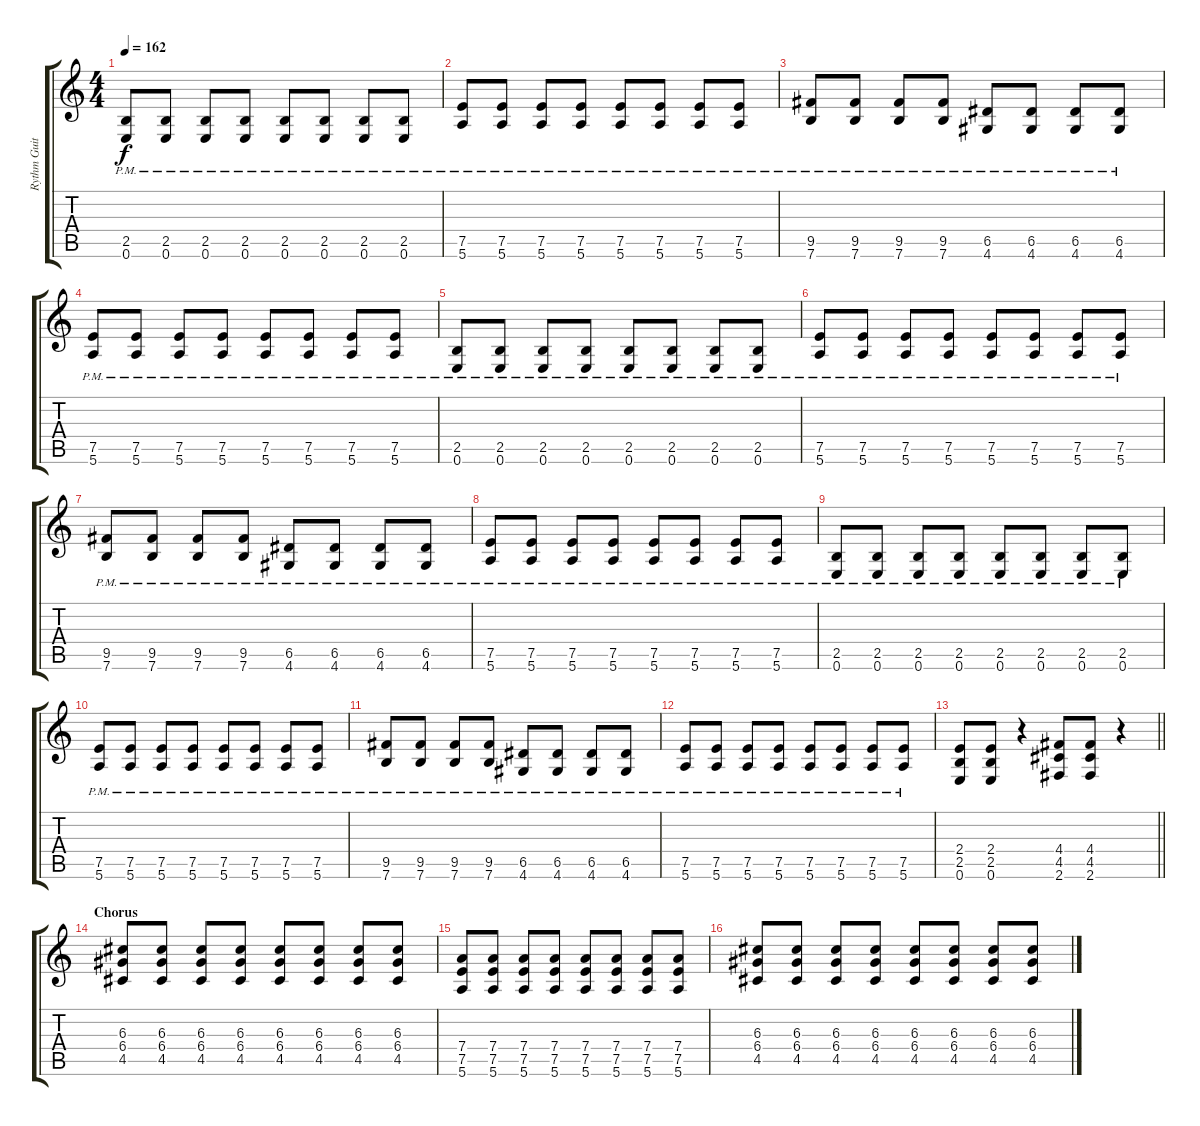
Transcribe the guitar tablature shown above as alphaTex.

\track ("Rythm Guitar" "Rythm Guit") {instrument distortionguitar}
\staff {score tabs}
\tuning (E4 B3 G3 D3 A2 E2) {hide}
\ts (4 4)
\tempo 162
\clef g2
\ks c
(2.5{pm} 0.6{pm}).8{dy f} (2.5{pm} 0.6{pm}).8 (2.5{pm} 0.6{pm}).8 (2.5{pm} 0.6{pm}).8 (2.5{pm} 0.6{pm}).8 (2.5{pm} 0.6{pm}).8 (2.5{pm} 0.6{pm}).8 (2.5{pm} 0.6{pm}).8 |
(7.5{pm} 5.6{pm}).8 (7.5{pm} 5.6{pm}).8 (7.5{pm} 5.6{pm}).8 (7.5{pm} 5.6{pm}).8 (7.5{pm} 5.6{pm}).8 (7.5{pm} 5.6{pm}).8 (7.5{pm} 5.6{pm}).8 (7.5{pm} 5.6{pm}).8 |
(9.5{pm} 7.6{pm}).8 (9.5{pm} 7.6{pm}).8 (9.5{pm} 7.6{pm}).8 (9.5{pm} 7.6{pm}).8 (6.5{pm} 4.6{pm}).8 (6.5{pm} 4.6{pm}).8 (6.5{pm} 4.6{pm}).8 (6.5{pm} 4.6{pm}).8 |
(7.5{pm} 5.6{pm}).8 (7.5{pm} 5.6{pm}).8 (7.5{pm} 5.6{pm}).8 (7.5{pm} 5.6{pm}).8 (7.5{pm} 5.6{pm}).8 (7.5{pm} 5.6{pm}).8 (7.5{pm} 5.6{pm}).8 (7.5{pm} 5.6{pm}).8 |
(2.5{pm} 0.6{pm}).8 (2.5{pm} 0.6{pm}).8 (2.5{pm} 0.6{pm}).8 (2.5{pm} 0.6{pm}).8 (2.5{pm} 0.6{pm}).8 (2.5{pm} 0.6{pm}).8 (2.5{pm} 0.6{pm}).8 (2.5{pm} 0.6{pm}).8 |
(7.5{pm} 5.6{pm}).8 (7.5{pm} 5.6{pm}).8 (7.5{pm} 5.6{pm}).8 (7.5{pm} 5.6{pm}).8 (7.5{pm} 5.6{pm}).8 (7.5{pm} 5.6{pm}).8 (7.5{pm} 5.6{pm}).8 (7.5{pm} 5.6{pm}).8 |
(9.5{pm} 7.6{pm}).8 (9.5{pm} 7.6{pm}).8 (9.5{pm} 7.6{pm}).8 (9.5{pm} 7.6{pm}).8 (6.5{pm} 4.6{pm}).8 (6.5{pm} 4.6{pm}).8 (6.5{pm} 4.6{pm}).8 (6.5{pm} 4.6{pm}).8 |
(7.5{pm} 5.6{pm}).8 (7.5{pm} 5.6{pm}).8 (7.5{pm} 5.6{pm}).8 (7.5{pm} 5.6{pm}).8 (7.5{pm} 5.6{pm}).8 (7.5{pm} 5.6{pm}).8 (7.5{pm} 5.6{pm}).8 (7.5{pm} 5.6{pm}).8 |
(2.5{pm} 0.6{pm}).8 (2.5{pm} 0.6{pm}).8 (2.5{pm} 0.6{pm}).8 (2.5{pm} 0.6{pm}).8 (2.5{pm} 0.6{pm}).8 (2.5{pm} 0.6{pm}).8 (2.5{pm} 0.6{pm}).8 (2.5{pm} 0.6{pm}).8 |
(7.5{pm} 5.6{pm}).8 (7.5{pm} 5.6{pm}).8 (7.5{pm} 5.6{pm}).8 (7.5{pm} 5.6{pm}).8 (7.5{pm} 5.6{pm}).8 (7.5{pm} 5.6{pm}).8 (7.5{pm} 5.6{pm}).8 (7.5{pm} 5.6{pm}).8 |
(9.5{pm} 7.6{pm}).8 (9.5{pm} 7.6{pm}).8 (9.5{pm} 7.6{pm}).8 (9.5{pm} 7.6{pm}).8 (6.5{pm} 4.6{pm}).8 (6.5{pm} 4.6{pm}).8 (6.5{pm} 4.6{pm}).8 (6.5{pm} 4.6{pm}).8 |
(7.5{pm} 5.6{pm}).8 (7.5{pm} 5.6{pm}).8 (7.5{pm} 5.6{pm}).8 (7.5{pm} 5.6{pm}).8 (7.5{pm} 5.6{pm}).8 (7.5{pm} 5.6{pm}).8 (7.5{pm} 5.6{pm}).8 (7.5{pm} 5.6{pm}).8 |
\barLineRight lightlight
(2.4 2.5 0.6).8 (2.4 2.5 0.6).8 r.4 (4.4 4.5 2.6).8 (4.4 4.5 2.6).8 r.4 |
\section ("" "Chorus")
(6.3 6.4 4.5).8 (6.3 6.4 4.5).8 (6.3 6.4 4.5).8 (6.3 6.4 4.5).8 (6.3 6.4 4.5).8 (6.3 6.4 4.5).8 (6.3 6.4 4.5).8 (6.3 6.4 4.5).8 |
(7.4 7.5 5.6).8 (7.4 7.5 5.6).8 (7.4 7.5 5.6).8 (7.4 7.5 5.6).8 (7.4 7.5 5.6).8 (7.4 7.5 5.6).8 (7.4 7.5 5.6).8 (7.4 7.5 5.6).8 |
(6.3 6.4 4.5).8 (6.3 6.4 4.5).8 (6.3 6.4 4.5).8 (6.3 6.4 4.5).8 (6.3 6.4 4.5).8 (6.3 6.4 4.5).8 (6.3 6.4 4.5).8 (6.3 6.4 4.5).8
